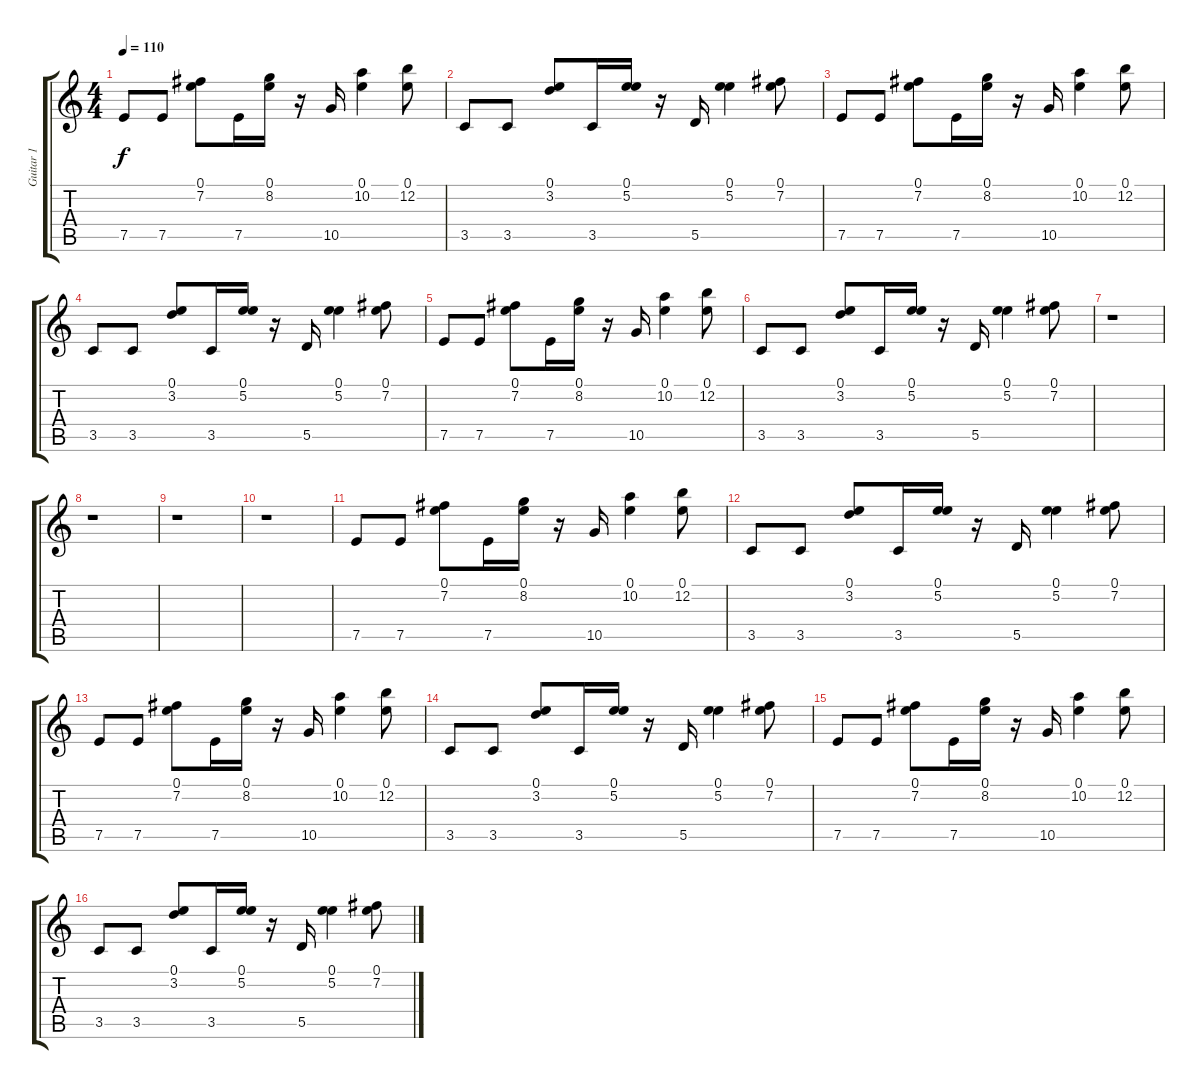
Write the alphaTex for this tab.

\track ("Guitar 1" "Guitar 1") {instrument electricguitarclean}
\staff {score tabs}
\tuning (E4 B3 G3 D3 A2 E2) {hide}
\ts (4 4)
\tempo 110
\clef g2
\ks c
7.5.8{dy f} 7.5.8 (0.1 7.2).8 7.5.16 (0.1 8.2).16 r.16 10.5.16 (0.1 10.2).4 (0.1 12.2).8 |
3.5.8 3.5.8 (0.1 3.2).8 3.5.16 (0.1 5.2).16 r.16 5.5.16 (0.1 5.2).4 (0.1 7.2).8 |
7.5.8 7.5.8 (0.1 7.2).8 7.5.16 (0.1 8.2).16 r.16 10.5.16 (0.1 10.2).4 (0.1 12.2).8 |
3.5.8 3.5.8 (0.1 3.2).8 3.5.16 (0.1 5.2).16 r.16 5.5.16 (0.1 5.2).4 (0.1 7.2).8 |
7.5.8 7.5.8 (0.1 7.2).8 7.5.16 (0.1 8.2).16 r.16 10.5.16 (0.1 10.2).4 (0.1 12.2).8 |
3.5.8 3.5.8 (0.1 3.2).8 3.5.16 (0.1 5.2).16 r.16 5.5.16 (0.1 5.2).4 (0.1 7.2).8 |
r.1 |
r.1 |
r.1 |
r.1 |
7.5.8 7.5.8 (0.1 7.2).8 7.5.16 (0.1 8.2).16 r.16 10.5.16 (0.1 10.2).4 (0.1 12.2).8 |
3.5.8 3.5.8 (0.1 3.2).8 3.5.16 (0.1 5.2).16 r.16 5.5.16 (0.1 5.2).4 (0.1 7.2).8 |
7.5.8 7.5.8 (0.1 7.2).8 7.5.16 (0.1 8.2).16 r.16 10.5.16 (0.1 10.2).4 (0.1 12.2).8 |
3.5.8 3.5.8 (0.1 3.2).8 3.5.16 (0.1 5.2).16 r.16 5.5.16 (0.1 5.2).4 (0.1 7.2).8 |
7.5.8 7.5.8 (0.1 7.2).8 7.5.16 (0.1 8.2).16 r.16 10.5.16 (0.1 10.2).4 (0.1 12.2).8 |
3.5.8 3.5.8 (0.1 3.2).8 3.5.16 (0.1 5.2).16 r.16 5.5.16 (0.1 5.2).4 (0.1 7.2).8
